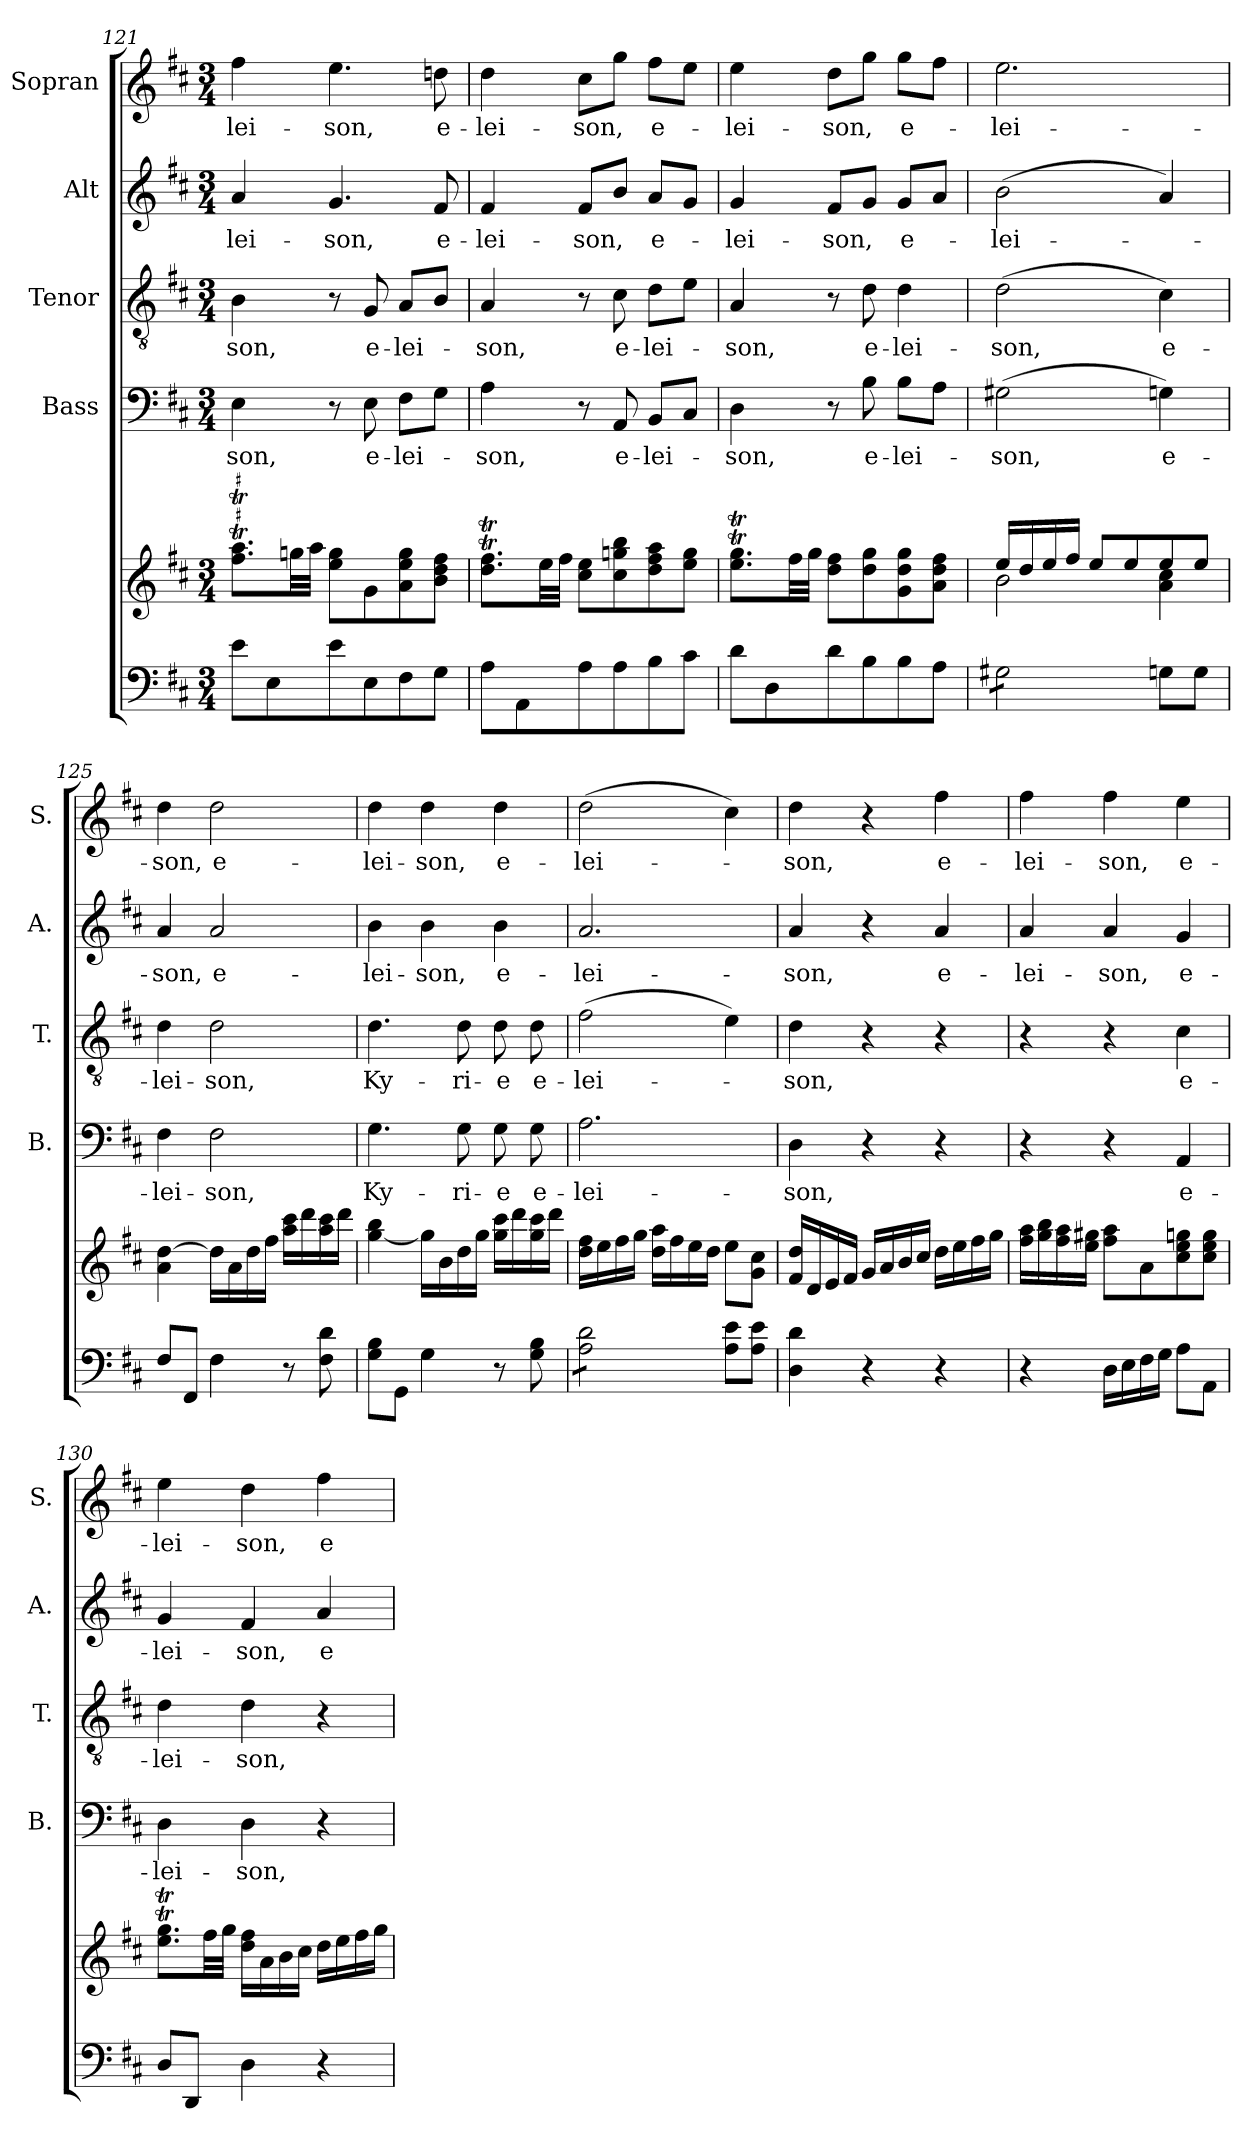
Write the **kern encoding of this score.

**kern	**kern	**kern	**text	**kern	**text	**kern	**text	**kern	**text
*part5	*part5	*part4	*part4	*part3	*part3	*part2	*part2	*part1	*part1
*staff6	*staff5	*staff4	*staff4	*staff3	*staff3	*staff2	*staff2	*staff1	*staff1
*	*	*I"Bass	*	*I"Tenor	*	*I"Alt	*	*I"Sopran	*
*	*	*I'B.	*	*I'T.	*	*I'A.	*	*I'S.	*
*clefF4	*clefG2	*clefF4	*	*clefGv2	*	*clefG2	*	*clefG2	*
*k[f#c#]	*k[f#c#]	*k[f#c#]	*	*k[f#c#]	*	*k[f#c#]	*	*k[f#c#]	*
*D:	*D:	*D:	*	*D:	*	*D:	*	*D:	*
*M3/4	*M3/4	*M3/4	*	*M3/4	*	*M3/4	*	*M3/4	*
=121	=121	=121	=121	=121	=121	=121	=121	=121	=121
!	!	!	!LO:LY:b	!	!LO:LY:b	!	!LO:LY:b	!	!LO:LY:b
8e\L	8.ff#\T 8.aa\TL	4E\	-son,	4B\	-son,	4a/	-lei-	4ff#\	-lei-
8E\	.	.	.	.	.	.	.	.	.
.	32gg\LL	.	.	.	.	.	.	.	.
.	32aa\JJJ	.	.	.	.	.	.	.	.
!	!	!	!	!	!	!	!LO:LY:b	!	!LO:LY:b
8e\	8ee\ 8gg\L	8r	.	8r	.	4.g/	-son,	4.ee\	-son,
!	!	!	!LO:LY:b	!	!LO:LY:b	!	!	!	!
8E\	8g\	8E\	e-	8G/	e-	.	.	.	.
!	!	!	!LO:LY:b	!	!LO:LY:b	!	!	!	!
8F#\	8a\ 8ee\ 8gg\	8F#\L	-lei-	8A/L	-lei-	.	.	.	.
!	!	!	!	!	!	!	!LO:LY:b	!	!LO:LY:b
8G\J	8b\ 8dd\ 8ff#\J	8G\J	.	8B/J	.	8f#/	e-	8ddn\	e-
!!LO:PB:g=z
=122	=122	=122	=122	=122	=122	=122	=122	=122	=122
!	!	!	!LO:LY:b	!	!LO:LY:b	!	!LO:LY:b	!	!LO:LY:b
8A\L	8.dd\T 8.ff#\TL	4A\	-son,	4A/	-son,	4f#/	-lei-	4dd\	-lei-
8AA\	.	.	.	.	.	.	.	.	.
.	32ee\LL	.	.	.	.	.	.	.	.
.	32ff#\JJJ	.	.	.	.	.	.	.	.
!	!	!	!	!	!	!	!LO:LY:b	!	!LO:LY:b
8A\	8cc#\ 8ee\L	8r	.	8r	.	8f#/L	-son,	8cc#\L	-son,
!	!	!	!LO:LY:b	!	!LO:LY:b	!	!	!	!
8A\	8cc#\ 8gg\ 8bb\	8AA/	e-	8c#\	e-	8b/J	.	8gg\J	.
!	!	!	!LO:LY:b	!	!LO:LY:b	!	!LO:LY:b	!	!LO:LY:b
8B\	8dd\ 8ff#\ 8aa\	8BB/L	-lei-	8d\L	-lei-	8a/L	e-	8ff#\L	e-
8c#\J	8ee\ 8gg\J	8C#/J	.	8e\J	.	8g/J	.	8ee\J	.
=123	=123	=123	=123	=123	=123	=123	=123	=123	=123
!	!	!	!LO:LY:b	!	!LO:LY:b	!	!LO:LY:b	!	!LO:LY:b
8d\L	8.ee\T 8.gg\TL	4D\	-son,	4A/	-son,	4g/	-lei-	4ee\	-lei-
8D\	.	.	.	.	.	.	.	.	.
.	32ff#\LL	.	.	.	.	.	.	.	.
.	32gg\JJJ	.	.	.	.	.	.	.	.
!	!	!	!	!	!	!	!LO:LY:b	!	!LO:LY:b
8d\	8dd\ 8ff#\L	8r	.	8r	.	8f#/L	-son,	8dd\L	-son,
!	!	!	!LO:LY:b	!	!LO:LY:b	!	!	!	!
8B\	8dd\ 8gg\	8B\	e-	8d\	e-	8g/J	.	8gg\J	.
!	!	!	!LO:LY:b	!	!LO:LY:b	!	!LO:LY:b	!	!LO:LY:b
8B\	8g\ 8dd\ 8gg\	8B\L	-lei-	4d\	-lei-	8g/L	e-	8gg\L	e-
8A\J	8a\ 8dd\ 8ff#\J	8A\J	.	.	.	8a/J	.	8ff#\J	.
=124	=124	=124	=124	=124	=124	=124	=124	=124	=124
*	*^	*	*	*	*	*	*	*	*
!	!	!	!	!LO:LY:b	!	!LO:LY:b	!	!LO:LY:b	!	!LO:LY:b
*tremolo	*	*	*	*	*	*	*	*	*	*
8G#X\L	16ee/LL	2b\	(>2G#X\	-son,	(>2d\	-son,	(>2b\	-lei-	2.ee\	-lei-
.	16dd/	.	.	.	.	.	.	.	.	.
8G#X\	16ee/	.	.	.	.	.	.	.	.	.
.	16ff#/JJ	.	.	.	.	.	.	.	.	.
8G#X\	8ee/L	.	.	.	.	.	.	.	.	.
8G#X\J	8ee/	.	.	.	.	.	.	.	.	.
*Xtremolo	*	*	*	*	*	*	*	*	*	*
!	!	!	!	!LO:LY:b	!	!LO:LY:b	!	!	!	!
8Gn\L	8ee/	4a\ 4cc#\	4Gn\)	e-	4c#\)	e-	4a/)	.	.	.
8G\J	8ee/J	.	.	.	.	.	.	.	.	.
*	*v	*v	*	*	*	*	*	*	*	*
=125	=125	=125	=125	=125	=125	=125	=125	=125	=125
!	!	!	!LO:LY:b	!	!LO:LY:b	!	!LO:LY:b	!	!LO:LY:b
8F#/L	4a\ [4dd\	4F#\	-lei-	4d\	-lei-	4a/	-son,	4dd\	-son,
8FF#/J	.	.	.	.	.	.	.	.	.
!	!	!	!LO:LY:b	!	!LO:LY:b	!	!LO:LY:b	!	!LO:LY:b
4F#\	16dd\LL]	2F#\	-son,	2d\	-son,	2a/	e-	2dd\	e-
.	16a\	.	.	.	.	.	.	.	.
.	16dd\	.	.	.	.	.	.	.	.
.	16ff#\JJ	.	.	.	.	.	.	.	.
8r	16aa\ 16ccc#\LL	.	.	.	.	.	.	.	.
.	16ddd\	.	.	.	.	.	.	.	.
8F#\ 8d\	16aa\ 16ccc#\	.	.	.	.	.	.	.	.
.	16ddd\JJ	.	.	.	.	.	.	.	.
=126	=126	=126	=126	=126	=126	=126	=126	=126	=126
!	!	!	!LO:LY:b	!	!LO:LY:b	!	!LO:LY:b	!	!LO:LY:b
8G\ 8B\L	[4gg\ 4bb\	4.G\	Ky-	4.d\	Ky-	4b\	-lei-	4dd\	-lei-
8GG\J	.	.	.	.	.	.	.	.	.
!	!	!	!	!	!	!	!LO:LY:b	!	!LO:LY:b
4G\	16gg\LL]	.	.	.	.	4b\	-son,	4dd\	-son,
.	16b\	.	.	.	.	.	.	.	.
!	!	!	!LO:LY:b	!	!LO:LY:b	!	!	!	!
.	16dd\	8G\	-ri-	8d\	-ri-	.	.	.	.
.	16gg\JJ	.	.	.	.	.	.	.	.
!	!	!	!LO:LY:b	!	!LO:LY:b	!	!LO:LY:b	!	!LO:LY:b
8r	16gg\ 16ccc#\LL	8G\	-e	8d\	-e	4b\	e-	4dd\	e-
.	16ddd\	.	.	.	.	.	.	.	.
!	!	!	!LO:LY:b	!	!LO:LY:b	!	!	!	!
8G\ 8B\	16gg\ 16ccc#\	8G\	e-	8d\	e-	.	.	.	.
.	16ddd\JJ	.	.	.	.	.	.	.	.
!!LO:LB:g=z
=127	=127	=127	=127	=127	=127	=127	=127	=127	=127
!	!	!	!LO:LY:b	!	!LO:LY:b	!	!LO:LY:b	!	!LO:LY:b
*tremolo	*	*	*	*	*	*	*	*	*
8A\ 8d\L	16dd\ 16ff#\LL	2.A\	-lei-	(>2f#\	-lei-	2.a/	-lei-	(>2dd\	-lei-
.	16ee\	.	.	.	.	.	.	.	.
8A\ 8d\	16ff#\	.	.	.	.	.	.	.	.
.	16gg\JJ	.	.	.	.	.	.	.	.
8A\ 8d\	16dd\ 16aa\LL	.	.	.	.	.	.	.	.
.	16ff#\	.	.	.	.	.	.	.	.
8A\ 8d\J	16ee\	.	.	.	.	.	.	.	.
*Xtremolo	*	*	*	*	*	*	*	*	*
.	16dd\JJ	.	.	.	.	.	.	.	.
8A\ 8e\L	8ee\L	.	.	4e\)	.	.	.	4cc#\)	.
8A\ 8e\J	8g\ 8cc#\J	.	.	.	.	.	.	.	.
=128	=128	=128	=128	=128	=128	=128	=128	=128	=128
!	!	!	!LO:LY:b	!	!LO:LY:b	!	!LO:LY:b	!	!LO:LY:b
4D\ 4d\	16f#/ 16dd/LL	4D\	-son,	4d\	-son,	4a/	-son,	4dd\	-son,
.	16d/	.	.	.	.	.	.	.	.
.	16e/	.	.	.	.	.	.	.	.
.	16f#/JJ	.	.	.	.	.	.	.	.
4r	16g/LL	4r	.	4r	.	4r	.	4r	.
.	16a/	.	.	.	.	.	.	.	.
.	16b/	.	.	.	.	.	.	.	.
.	16cc#/JJ	.	.	.	.	.	.	.	.
!	!	!	!	!	!	!	!LO:LY:b	!	!LO:LY:b
4r	16dd\LL	4r	.	4r	.	4a/	e-	4ff#\	e-
.	16ee\	.	.	.	.	.	.	.	.
.	16ff#\	.	.	.	.	.	.	.	.
.	16gg\JJ	.	.	.	.	.	.	.	.
=129	=129	=129	=129	=129	=129	=129	=129	=129	=129
!	!	!	!	!	!	!	!LO:LY:b	!	!LO:LY:b
4r	16ff#\ 16aa\LL	4r	.	4r	.	4a/	-lei-	4ff#\	-lei-
.	16gg\ 16bb\	.	.	.	.	.	.	.	.
.	16ff#\ 16aa\	.	.	.	.	.	.	.	.
.	16ee\ 16gg#X\JJ	.	.	.	.	.	.	.	.
!	!	!	!	!	!	!	!LO:LY:b	!	!LO:LY:b
16D\LL	8ff#\ 8aa\L	4r	.	4r	.	4a/	-son,	4ff#\	-son,
16E\	.	.	.	.	.	.	.	.	.
16F#\	8a\	.	.	.	.	.	.	.	.
16G\JJ	.	.	.	.	.	.	.	.	.
!	!	!	!LO:LY:b	!	!LO:LY:b	!	!LO:LY:b	!	!LO:LY:b
8A\L	8cc#\ 8ee\ 8ggn\	4AA/	e-	4c#\	e-	4g/	e-	4ee\	e-
8AA\J	8cc#\ 8ee\ 8gg\J	.	.	.	.	.	.	.	.
=130	=130	=130	=130	=130	=130	=130	=130	=130	=130
!	!	!	!LO:LY:b	!	!LO:LY:b	!	!LO:LY:b	!	!LO:LY:b
8D/L	8.ee\T 8.gg\TL	4D\	-lei-	4d\	-lei-	4g/	-lei-	4ee\	-lei-
8DD/J	.	.	.	.	.	.	.	.	.
.	32ff#\LL	.	.	.	.	.	.	.	.
.	32gg\JJJ	.	.	.	.	.	.	.	.
!	!	!	!LO:LY:b	!	!LO:LY:b	!	!LO:LY:b	!	!LO:LY:b
4D\	16dd\ 16ff#\LL	4D\	-son,	4d\	-son,	4f#/	-son,	4dd\	-son,
.	16a\	.	.	.	.	.	.	.	.
.	16b\	.	.	.	.	.	.	.	.
.	16cc#\JJ	.	.	.	.	.	.	.	.
!	!	!	!	!	!	!	!LO:LY:b	!	!LO:LY:b
4r	16dd\LL	4r	.	4r	.	4a/	e-	4ff#\	e-
.	16ee\	.	.	.	.	.	.	.	.
.	16ff#\	.	.	.	.	.	.	.	.
.	16gg\JJ	.	.	.	.	.	.	.	.
=	=	=	=	=	=	=	=	=	=
*-	*-	*-	*-	*-	*-	*-	*-	*-	*-
